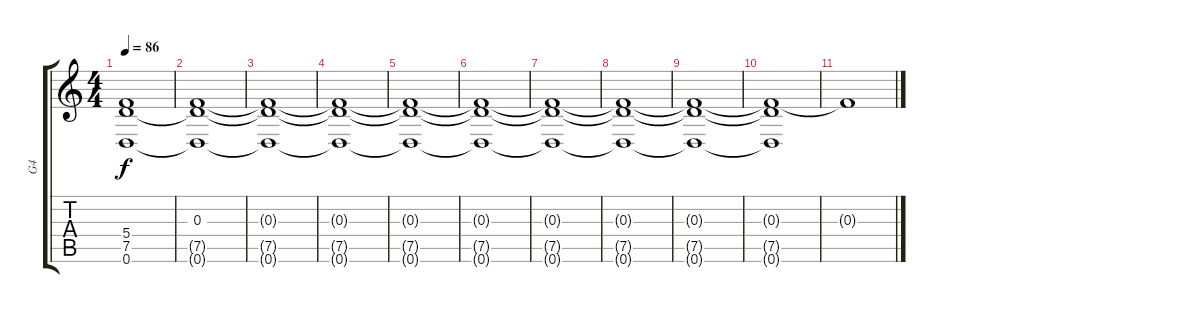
\track ("G4" "G4") {instrument distortionguitar}
\staff {score tabs}
\tuning (D4 A3 F3 C3 G2 D2) {hide}
\ts (4 4)
\tempo 86
\clef g2
\ks c
(5.4 7.5{t} 0.6{t}).1{dy f} |
(0.3 7.5{t} 0.6{t}).1 |
(0.3{t} 7.5{t} 0.6{t}).1 |
(0.3{t} 7.5{t} 0.6{t}).1 |
(0.3{t} 7.5{t} 0.6{t}).1 |
(0.3{t} 7.5{t} 0.6{t}).1 |
(0.3{t} 7.5{t} 0.6{t}).1{volume 0} |
(0.3{t} 7.5{t} 0.6{t}).1 |
(0.3{t} 7.5{t} 0.6{t}).1 |
(0.3{t} 7.5{t} 0.6{t}).1 |
0.3{t}.1
